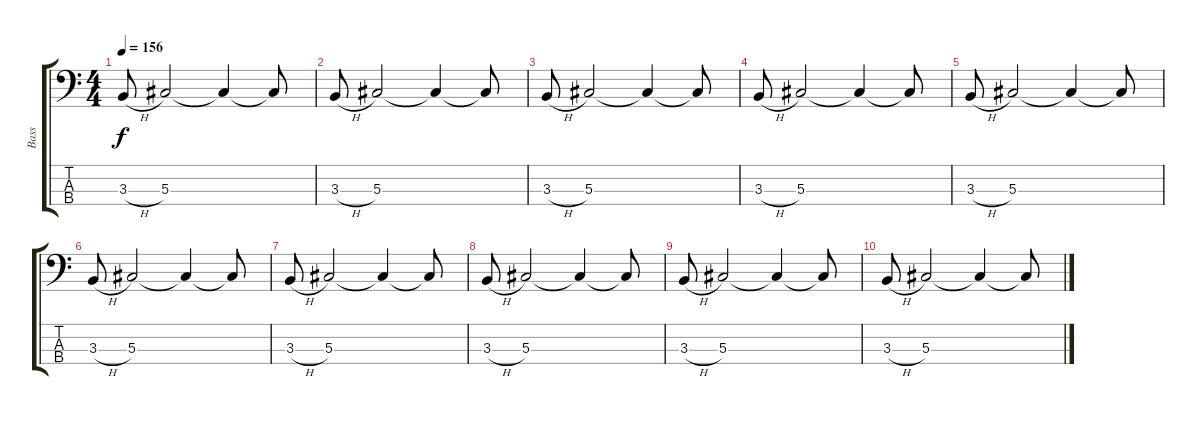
\track ("Bass" "Bass") {instrument electricbasspick}
\staff {score tabs}
\tuning (Gb2 Db2 Ab1 Eb1) {hide}
\ts (4 4)
\tempo 156
\clef f4
\ks c
3.3{h}.8{dy f} 5.3.2 5.3{t}.4 5.3{t}.8 |
3.3{h}.8 5.3.2 5.3{t}.4 5.3{t}.8 |
3.3{h}.8 5.3.2 5.3{t}.4 5.3{t}.8 |
3.3{h}.8 5.3.2 5.3{t}.4 5.3{t}.8 |
3.3{h}.8 5.3.2 5.3{t}.4 5.3{t}.8 |
3.3{h}.8 5.3.2 5.3{t}.4 5.3{t}.8 |
3.3{h}.8 5.3.2 5.3{t}.4 5.3{t}.8 |
3.3{h}.8 5.3.2 5.3{t}.4 5.3{t}.8 |
3.3{h}.8 5.3.2 5.3{t}.4 5.3{t}.8 |
3.3{h}.8 5.3.2 5.3{t}.4 5.3{t}.8
